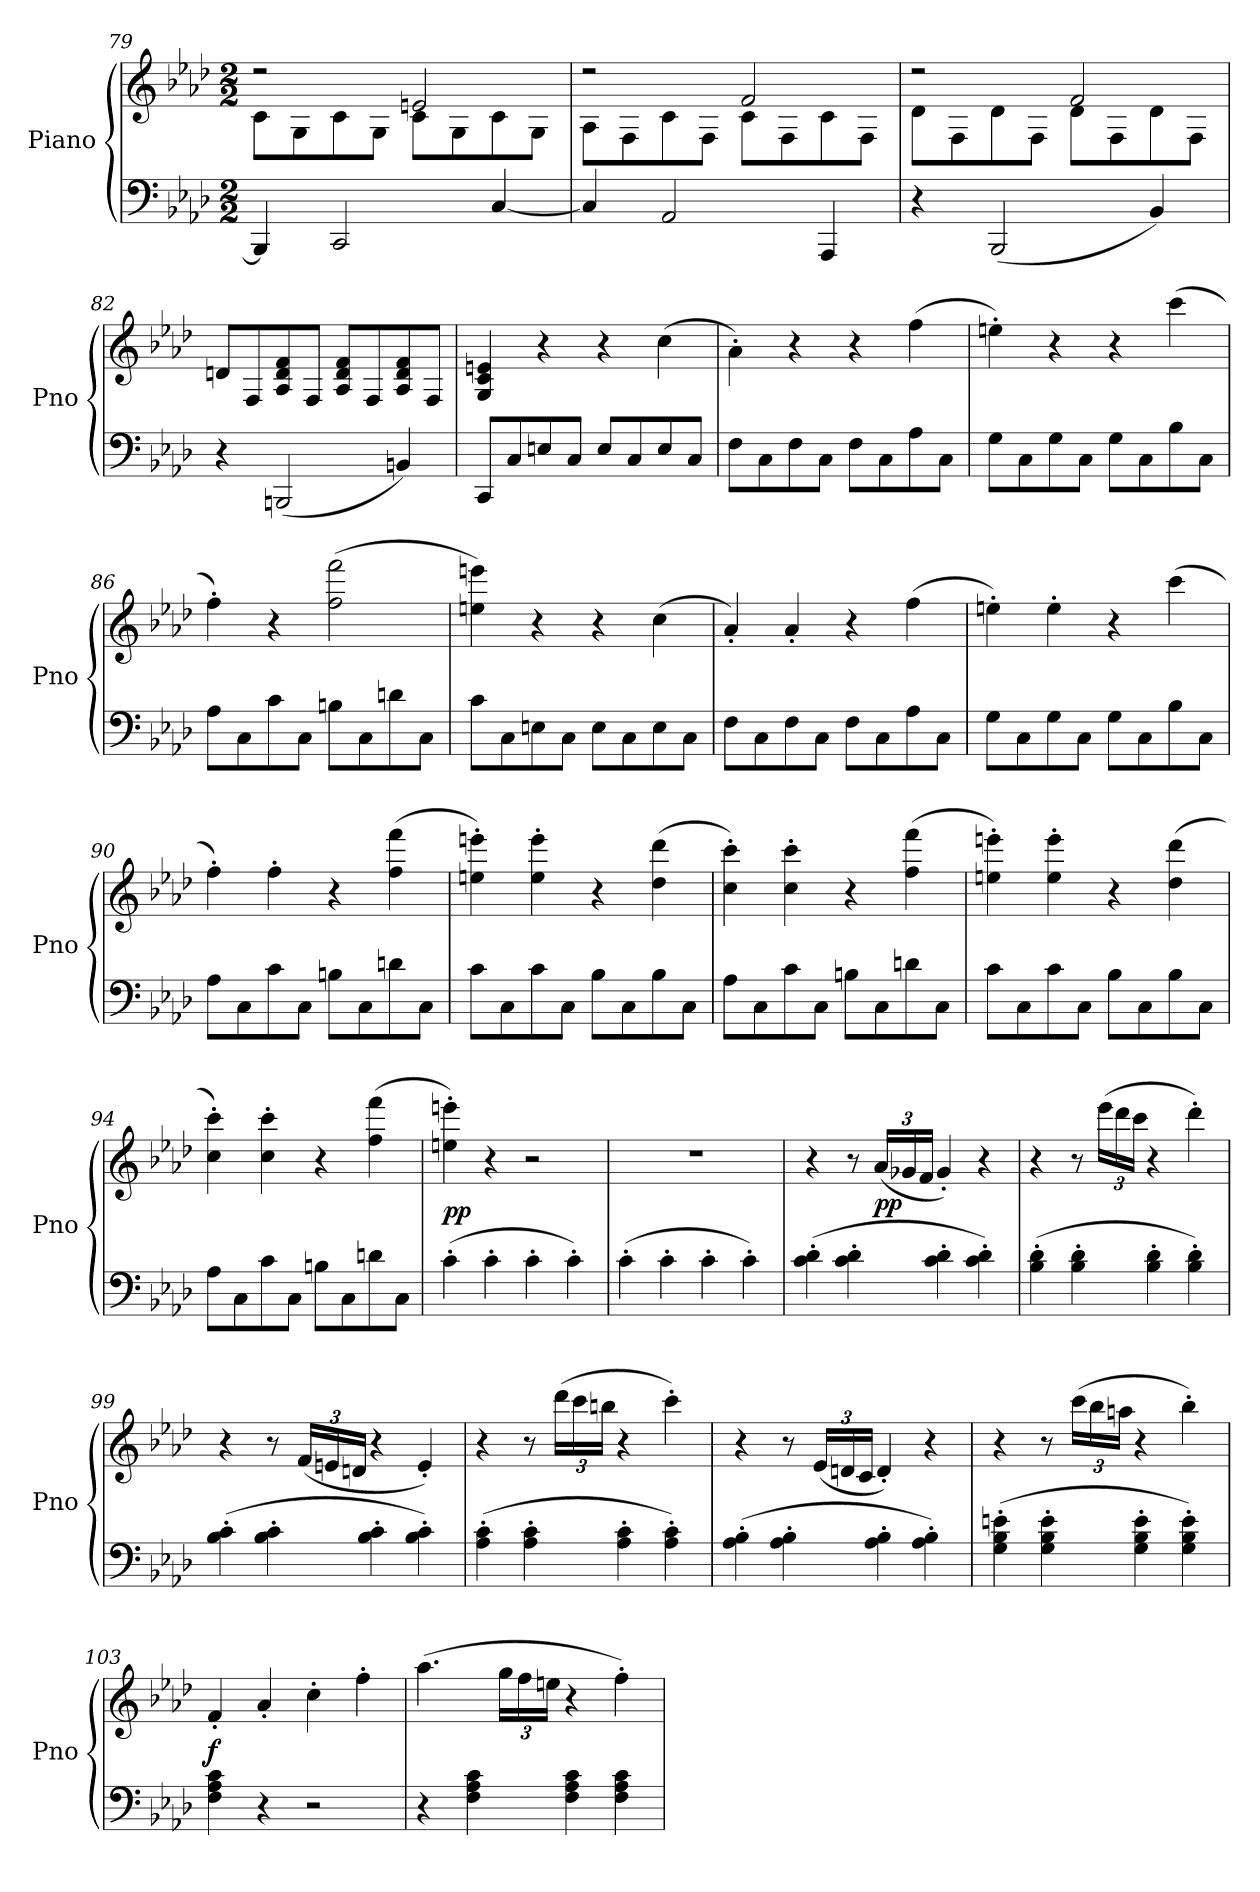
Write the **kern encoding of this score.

**kern	**kern	**dynam
*part1	*part1	*part1
*staff2	*staff1	*staff1/2
*I"Piano	*	*
*I'Pno	*	*
*clefF4	*clefG2	*
*k[b-e-a-d-]	*k[b-e-a-d-]	*
*f:	*f:	*
*M2/2	*M2/2	*
=79	=79	=79
*	*^	*
4BBB-/]	2r	8c\L	.
.	.	8G\	.
2CC/	.	8c\	.
.	.	8G\J	.
.	2en/	8c\L	.
.	.	8G\	.
[4C/	.	8c\	.
.	.	8G\J	.
=80	=80	=80	=80
4C/]	2r	8A-\L	.
.	.	8F\	.
2AA-/	.	8c\	.
.	.	8F\J	.
.	2f/	8c\L	.
.	.	8F\	.
4AAA-/	.	8c\	.
.	.	8F\J	.
=81	=81	=81	=81
4r	2r	8d-\L	.
.	.	8F\	.
(2BBB-/	.	8d-\	.
.	.	8F\J	.
.	2f/	8d-\L	.
.	.	8F\	.
4BB-/)	.	8d-\	.
.	.	8F\J	.
*	*v	*v	*
=82	=82	=82
4r	8dn/L	.
.	8F/	.
(2BBBn/	8A-/ 8d/ 8f/	.
.	8F/J	.
.	8A-/ 8d/ 8f/L	.
.	8F/	.
4BBn/)	8A-/ 8d/ 8f/	.
.	8F/J	.
=83	=83	=83
8CC/L	4G/ 4c/ 4en/	.
8C/	.	.
8En/	4r	.
8C/J	.	.
8E/L	4r	.
8C/	.	.
8E/	(4cc\	.
8C/J	.	.
=84	=84	=84
8F\L	4a-'\)	.
8C\	.	.
8F\	4r	.
8C\J	.	.
8F\L	4r	.
8C\	.	.
8A-\	(4ff\	.
8C\J	.	.
=85	=85	=85
8G\L	4een'\)	.
8C\	.	.
8G\	4r	.
8C\J	.	.
8G\L	4r	.
8C\	.	.
8B-\	(4ccc\	.
8C\J	.	.
=86	=86	=86
8A-\L	4ff'\)	.
8C\	.	.
8c\	4r	.
8C\J	.	.
8Bn\L	(2ff\ 2fff\	.
8C\	.	.
8dn\	.	.
8C\J	.	.
=87	=87	=87
8c\L	4een\ 4eeen\)	.
8C\	.	.
8En\	4r	.
8C\J	.	.
8E\L	4r	.
8C\	.	.
8E\	(4cc\	.
8C\J	.	.
=88	=88	=88
8F\L	4a-'/)	.
8C\	.	.
8F\	4a-'/	.
8C\J	.	.
8F\L	4r	.
8C\	.	.
8A-\	(4ff\	.
8C\J	.	.
=89	=89	=89
8G\L	4een'\)	.
8C\	.	.
8G\	4ee'\	.
8C\J	.	.
8G\L	4r	.
8C\	.	.
8B-\	(4ccc\	.
8C\J	.	.
=90	=90	=90
8A-\L	4ff'\)	.
8C\	.	.
8c\	4ff'\	.
8C\J	.	.
8Bn\L	4r	.
8C\	.	.
8dn\	(4ff\ 4fff\	.
8C\J	.	.
=91	=91	=91
8c\L	4een'\ 4eeen'\)	.
8C\	.	.
8c\	4ee'\ 4eee'\	.
8C\J	.	.
8B-\L	4r	.
8C\	.	.
8B-\	(4dd-\ 4ddd-\	.
8C\J	.	.
=92	=92	=92
8A-\L	4cc'\ 4ccc'\)	.
8C\	.	.
8c\	4cc'\ 4ccc'\	.
8C\J	.	.
8Bn\L	4r	.
8C\	.	.
8dn\	(4ff\ 4fff\	.
8C\J	.	.
=93	=93	=93
8c\L	4een'\ 4eeen'\)	.
8C\	.	.
8c\	4ee'\ 4eee'\	.
8C\J	.	.
8B-\L	4r	.
8C\	.	.
8B-\	(4dd-\ 4ddd-\	.
8C\J	.	.
=94	=94	=94
8A-\L	4cc'\ 4ccc'\)	.
8C\	.	.
8c\	4cc'\ 4ccc'\	.
8C\J	.	.
8Bn\L	4r	.
8C\	.	.
8dn\	(4ff\ 4fff\	.
8C\J	.	.
=95	=95	=95
(4c'\	4een'\ 4eeen'\)	pp
4c'\	4r	.
4c'\	2r	.
4c'\)	.	.
=96	=96	=96
(4c'\	1r	.
4c'\	.	.
4c'\	.	.
4c'\)	.	.
=97	=97	=97
(4c'\ 4d-'\	4r	.
4c'\ 4d-'\	8r	.
.	(24a-/LL	pp
.	24g-X/	.
.	24f/JJ	.
4c'\ 4d-'\	4g-'/)	.
4c'\ 4d-'\)	4r	.
=98	=98	=98
(4B-'\ 4d-'\	4r	.
4B-'\ 4d-'\	8r	.
.	(24eee-\LL	.
.	24ddd-\	.
.	24ccc\JJ	.
4B-'\ 4d-'\	4r	.
4B-'\ 4d-'\)	4ddd-'\)	.
=99	=99	=99
(4B-'\ 4c'\	4r	.
4B-'\ 4c'\	8r	.
.	(24f/LL	.
.	24en/	.
.	24dn/JJ	.
4B-'\ 4c'\	4r	.
4B-'\ 4c'\)	4e'/)	.
=100	=100	=100
(4A-'\ 4c'\	4r	.
4A-'\ 4c'\	8r	.
.	(24ddd-\LL	.
.	24ccc\	.
.	24bbn\JJ	.
4A-'\ 4c'\	4r	.
4A-'\ 4c'\)	4ccc'\)	.
=101	=101	=101
(4A-'\ 4B-'\	4r	.
4A-'\ 4B-'\	8r	.
.	(24e-/LL	.
.	24dn/	.
.	24c/JJ	.
4A-'\ 4B-'\	4d'/)	.
4A-'\ 4B-'\)	4r	.
=102	=102	=102
(4G'\ 4B-'\ 4en'\	4r	.
4G'\ 4B-'\ 4e'\	8r	.
.	(24ccc\LL	.
.	24bb-\	.
.	24aan\JJ	.
4G'\ 4B-'\ 4e'\	4r	.
4G'\ 4B-'\ 4e'\)	4bb-'\)	.
=103	=103	=103
4F\ 4A-\ 4c\	4f'/	f
4r	4a-'/	.
2r	4cc'\	.
.	4ff'\	.
=104	=104	=104
4r	(4.aa-\	.
4F\ 4A-\ 4c\	.	.
.	24gg\LL	.
.	24ff\	.
.	24een\JJ	.
4F\ 4A-\ 4c\	4r	.
4F\ 4A-\ 4c\	4ff'\)	.
=	=	=
*-	*-	*-
